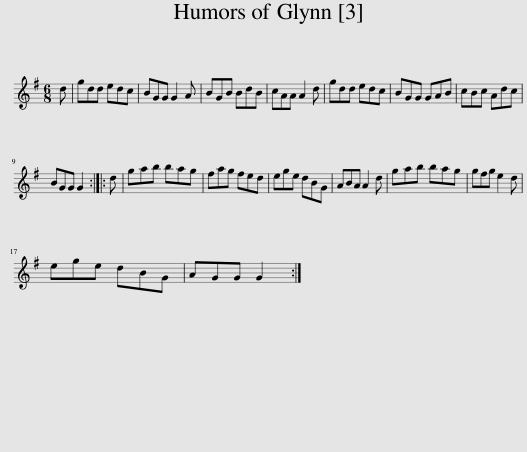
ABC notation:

X:1
L:1/8
M:6/8
I:linebreak $
K:G
V:1 treble
V:1
 d | gdd edc | BGG G2 A | BGB BdB | cAA A2 d | %5
 gdd edc | BGG GAB | cBc Adc |$ BGG G2 :: d | %10
 gab bag | fag fed | ege dBG | ABA A2 d | gab bag | %15
 gfg e2 d |$ ege dBG | AGG G2 :| %18
